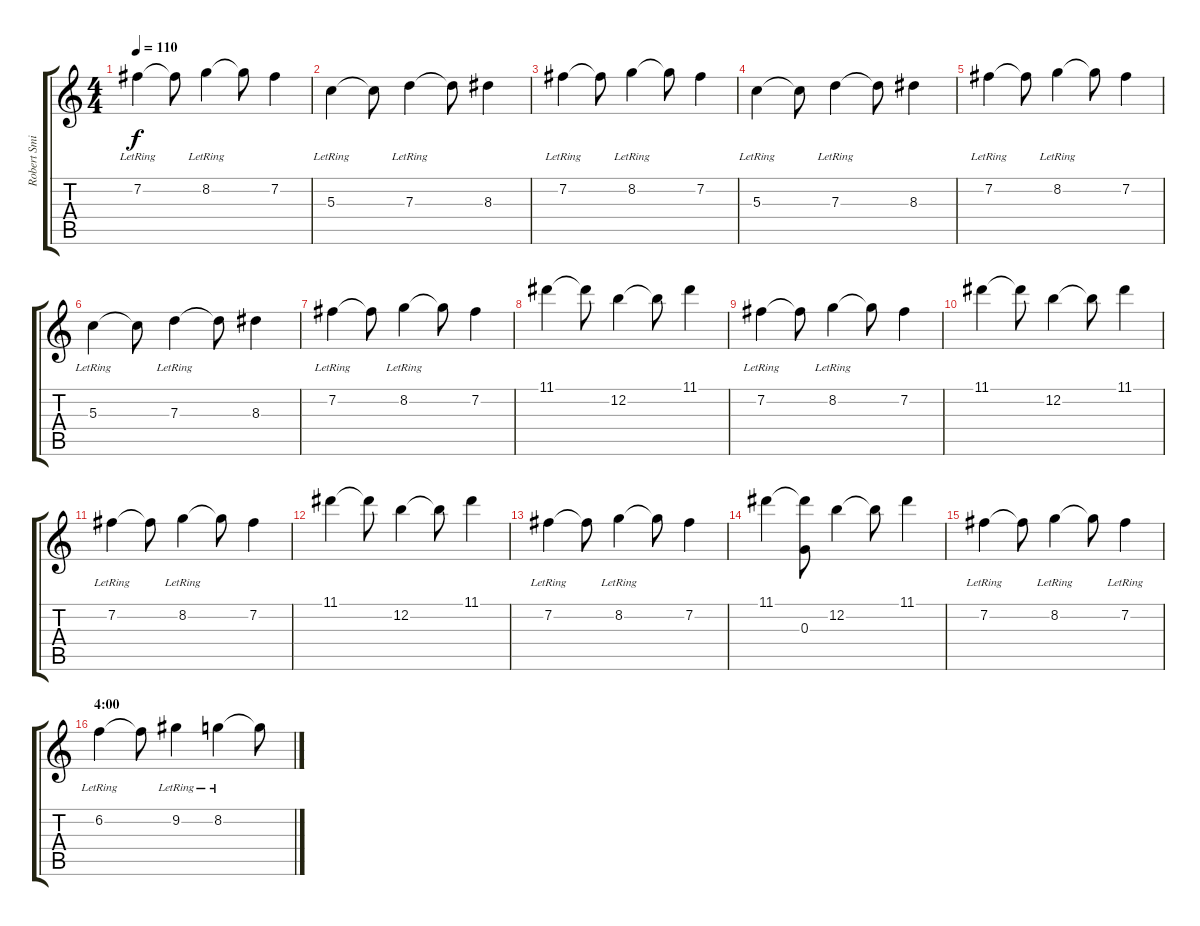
\track ("Robert Smith (lead guitar)" "Robert Smi") {instrument overdrivenguitar}
\staff {score tabs}
\tuning (E4 B3 G3 D3 A2 E2) {hide}
\ts (4 4)
\tempo 110
\clef g2
\ks c
7.2{lr}.4{dy f} 7.2{t}.8 8.2{lr}.4 8.2{t}.8 7.2.4 |
5.3{lr}.4 5.3{t}.8 7.3{lr}.4 7.3{t}.8 8.3.4 |
7.2{lr}.4 7.2{t}.8 8.2{lr}.4 8.2{t}.8 7.2.4 |
5.3{lr}.4 5.3{t}.8 7.3{lr}.4 7.3{t}.8 8.3.4 |
7.2{lr}.4 7.2{t}.8 8.2{lr}.4 8.2{t}.8 7.2.4 |
5.3{lr}.4 5.3{t}.8 7.3{lr}.4 7.3{t}.8 8.3.4 |
7.2{lr}.4 7.2{t}.8 8.2{lr}.4 8.2{t}.8 7.2.4 |
11.1.4 11.1{t}.8 12.2.4 12.2{t}.8 11.1.4 |
7.2{lr}.4 7.2{t}.8 8.2{lr}.4 8.2{t}.8 7.2.4 |
11.1.4 11.1{t}.8 12.2.4 12.2{t}.8 11.1.4 |
7.2{lr}.4 7.2{t}.8 8.2{lr}.4 8.2{t}.8 7.2.4 |
11.1.4 11.1{t}.8 12.2.4 12.2{t}.8 11.1.4 |
7.2{lr}.4 7.2{t}.8 8.2{lr}.4 8.2{t}.8 7.2.4 |
11.1.4 (11.1{t} 0.3).8 12.2.4 12.2{t}.8 11.1.4 |
7.2{lr}.4 7.2{t}.8 8.2{lr}.4 8.2{t}.8 7.2{lr}.4 |
\section ("" "4:00")
6.2{lr}.4 6.2{t}.8 9.2{lr}.4 8.2{lr}.4 8.2{t}.8
